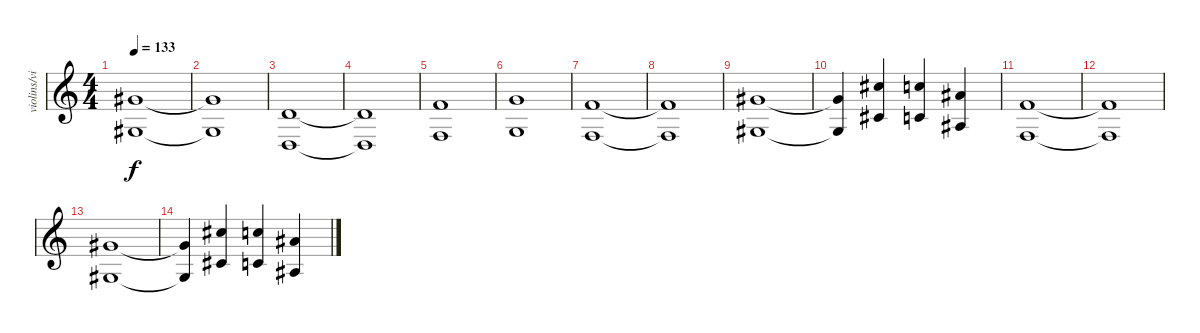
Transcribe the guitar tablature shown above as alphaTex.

\track ("violins/violas" "violins/vi") {instrument stringensemble1}
\staff {score}
\tuning (E4 B3 G3 D3 A2 E2) {hide}
\ts (4 4)
\tempo 133
\clef g2
\ks c
(4.1 1.3).1{dy f} |
(4.1{t} 1.3{t}).1 |
(3.2 0.4).1 |
(3.2{t} 0.4{t}).1 |
(1.1 3.4).1 |
(3.1 0.3).1 |
(1.1 3.4).1 |
(1.1{t} 3.4{t}).1 |
(9.2 1.3).1 |
(9.2{t} 1.3{t}).4 (9.1 6.3).4 (8.1 1.2).4 (6.1 3.3).4 |
(1.1 3.4).1 |
(1.1{t} 3.4{t}).1 |
(9.2 1.3).1 |
(9.2{t} 1.3{t}).4 (9.1 6.3).4 (8.1 1.2).4 (6.1 3.3).4
